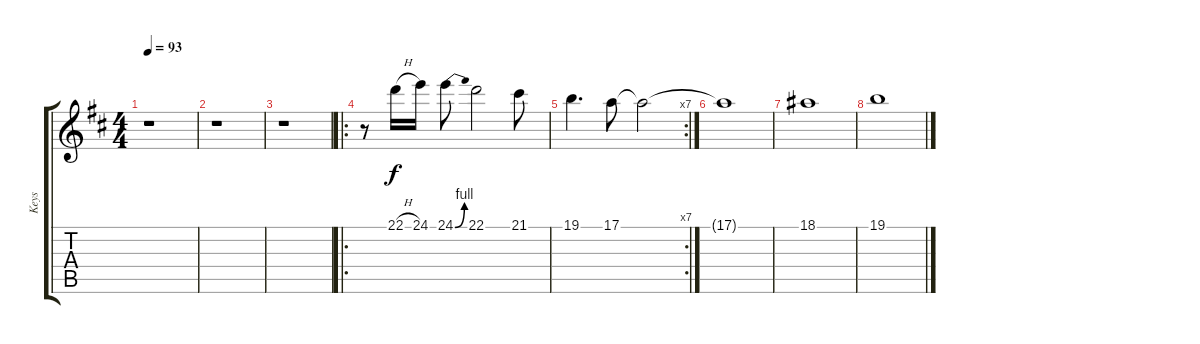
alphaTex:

\track ("Keys" "Keys") {instrument lead5charang}
\staff {score tabs}
\tuning (E4 B3 G3 D3 A2 E2) {hide}
\ts (4 4)
\tempo 93
\clef g2
\ks d
r.1{dy f} |
r.1 |
r.1 |
\ro
r.8 22.1{h}.16 24.1.16 24.1{be (bend 0 0 60 4)}.8 22.1.2 21.1.8 |
\rc 7
19.1.4{d} 17.1.8 17.1{t}.2 |
17.1{t}.1 |
18.1.1 |
19.1.1
